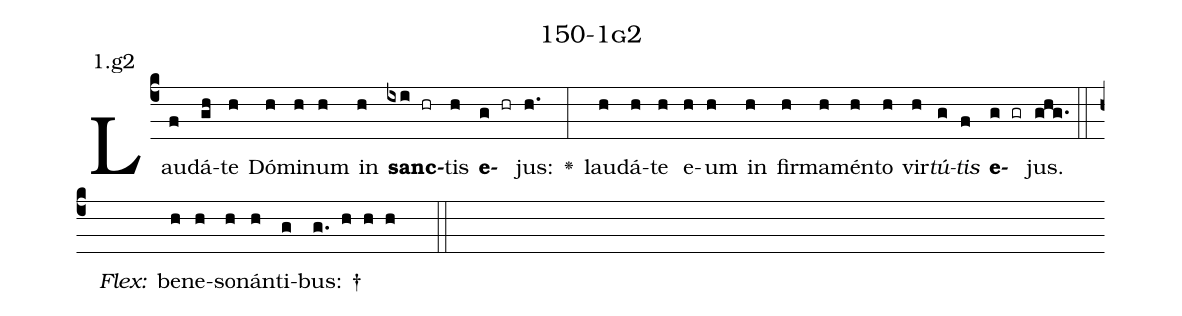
name: 150-1g2;
annotation: 1.g2;
%%
(c4)Lau(f)dá(gh)te(h) Dó(h)mi(h)num(h) in(h) <b>sanc</b>(ixi hr)tis(h) <b>e</b>(g hr)jus:(h.) <v>\greheightstar</v>(:) lau(h)dá(h)te(h) e(h)um(h) in(h) fir(h)ma(h)mén(h)to(h) vir(h)<i>tú</i>(g)<i>tis</i>(f) <b>e</b>(g gr)jus.(ghg.) (::)
<i>Flex:</i>()  be(h)ne(h)so(h)nán(h)ti(g)bus: †(g. h h h  ::)

%E(h) u(h) o(g) u(f) a(g) e.(ghg.) (::)
